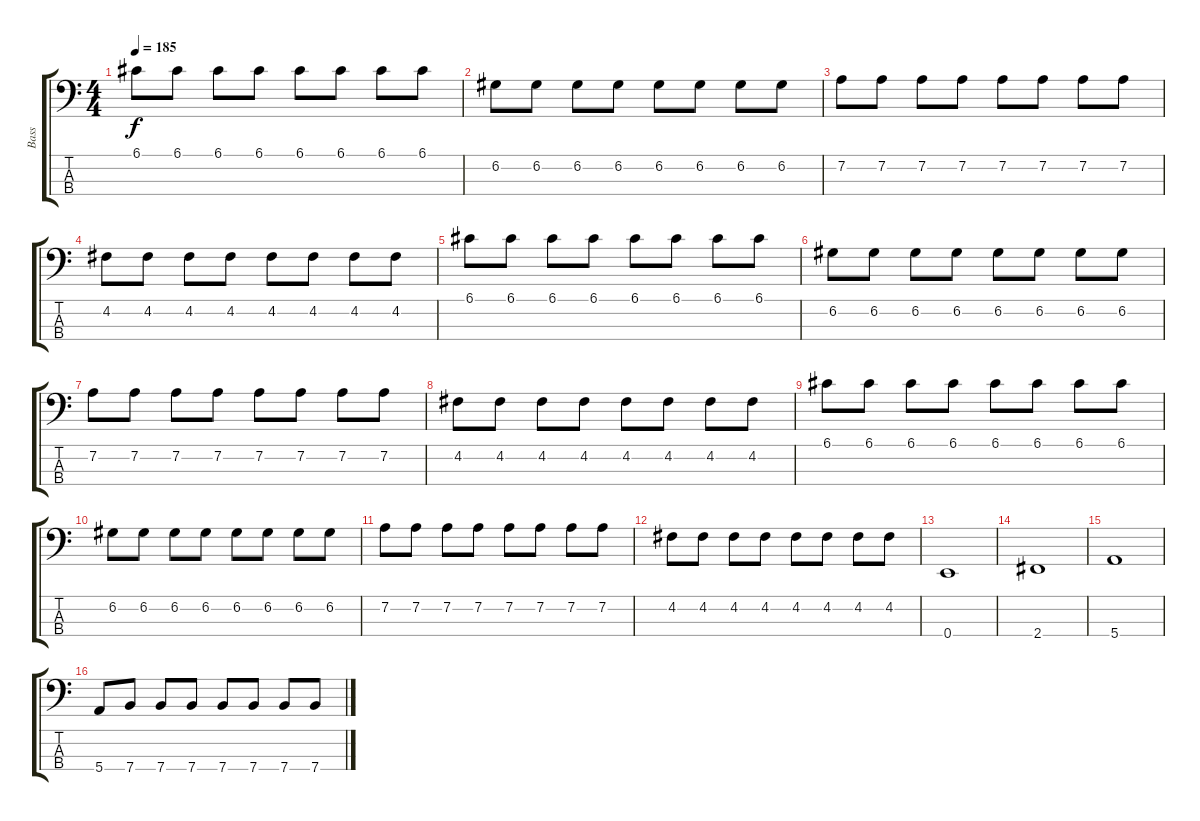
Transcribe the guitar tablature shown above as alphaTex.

\track ("Bass" "Bass") {instrument electricbassfinger}
\staff {score tabs}
\tuning (G2 D2 A1 E1) {hide}
\ts (4 4)
\tempo 185
\clef f4
\ks c
6.1.8{dy f} 6.1.8 6.1.8 6.1.8 6.1.8 6.1.8 6.1.8 6.1.8 |
6.2.8 6.2.8 6.2.8 6.2.8 6.2.8 6.2.8 6.2.8 6.2.8 |
7.2.8 7.2.8 7.2.8 7.2.8 7.2.8 7.2.8 7.2.8 7.2.8 |
4.2.8 4.2.8 4.2.8 4.2.8 4.2.8 4.2.8 4.2.8 4.2.8 |
6.1.8 6.1.8 6.1.8 6.1.8 6.1.8 6.1.8 6.1.8 6.1.8 |
6.2.8 6.2.8 6.2.8 6.2.8 6.2.8 6.2.8 6.2.8 6.2.8 |
7.2.8 7.2.8 7.2.8 7.2.8 7.2.8 7.2.8 7.2.8 7.2.8 |
4.2.8 4.2.8 4.2.8 4.2.8 4.2.8 4.2.8 4.2.8 4.2.8 |
6.1.8 6.1.8 6.1.8 6.1.8 6.1.8 6.1.8 6.1.8 6.1.8 |
6.2.8 6.2.8 6.2.8 6.2.8 6.2.8 6.2.8 6.2.8 6.2.8 |
7.2.8 7.2.8 7.2.8 7.2.8 7.2.8 7.2.8 7.2.8 7.2.8 |
4.2.8 4.2.8 4.2.8 4.2.8 4.2.8 4.2.8 4.2.8 4.2.8 |
0.4.1 |
2.4.1 |
5.4.1 |
5.4.8 7.4.8 7.4.8 7.4.8 7.4.8 7.4.8 7.4.8 7.4.8
